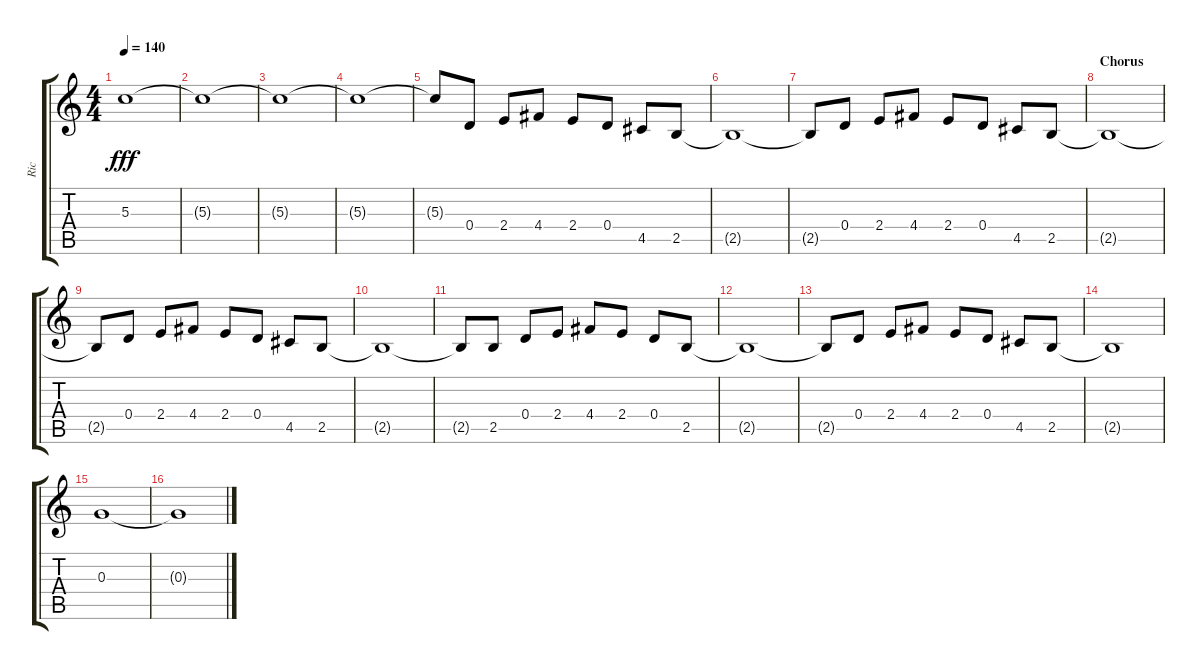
\track ("Ric" "Ric") {instrument electricguitarclean}
\staff {score tabs}
\tuning (E4 B3 G3 D3 A2 E2) {hide}
\ts (4 4)
\tempo 140
\clef g2
\ks c
5.3{t}.1{dy fff} |
5.3{t}.1 |
5.3{t}.1 |
5.3{t}.1 |
5.3{t}.8 0.4.8 2.4.8 4.4.8 2.4.8 0.4.8 4.5.8 2.5.8 |
2.5{t}.1 |
2.5{t}.8 0.4.8 2.4.8 4.4.8 2.4.8 0.4.8 4.5.8 2.5.8 |
\section ("" "Chorus")
2.5{t}.1 |
2.5{t}.8 0.4.8 2.4.8 4.4.8 2.4.8 0.4.8 4.5.8 2.5.8 |
2.5{t}.1 |
2.5{t}.8 2.5.8 0.4.8 2.4.8 4.4.8 2.4.8 0.4.8 2.5.8 |
2.5{t}.1 |
2.5{t}.8 0.4.8 2.4.8 4.4.8 2.4.8 0.4.8 4.5.8 2.5.8 |
2.5{t}.1 |
0.3.1 |
0.3{t}.1
